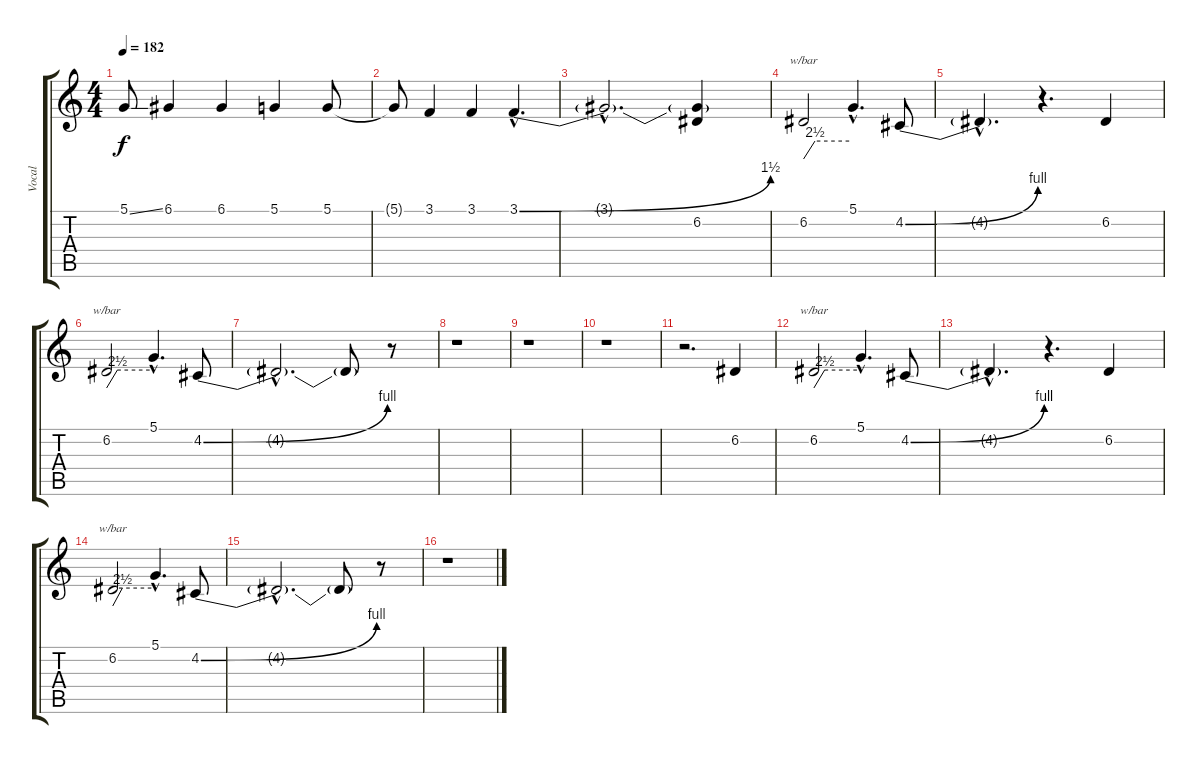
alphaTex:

\track ("Vocal" "Vocal") {instrument flute}
\staff {score tabs}
\tuning (D4 A3 F3 C3 G2 C2) {hide}
\ts (4 4)
\tempo 182
\clef g2
\ks c
5.1{ss}.8{dy f} 6.1.4 6.1.4 5.1.4 5.1.8 |
5.1{t}.8 3.1.4 3.1.4 3.1{be (bend 0 0 60 6) hac}.4{d} |
3.1{hac t}.2{d} (3.1{t} 6.2).4 |
6.2.2{tbe (custom default 0 0 15 10 60 10)} 5.1{hac}.4{d} 4.2{be (bend 0 0 60 4)}.8 |
4.2{hac t}.4{d} r.4{d} 6.2.4 |
6.2.2{tbe (custom default 0 0 15 10 60 10)} 5.1{hac}.4{d} 4.2{be (bend 0 0 60 4)}.8 |
4.2{hac t}.2{d} 4.2{t}.8 r.8 |
r.1 |
r.1 |
r.1 |
r.2{d} 6.2.4 |
6.2.2{tbe (custom default 0 0 15 10 60 10)} 5.1{hac}.4{d} 4.2{be (bend 0 0 60 4)}.8 |
4.2{hac t}.4{d} r.4{d} 6.2.4 |
6.2.2{tbe (custom default 0 0 15 10 60 10)} 5.1{hac}.4{d} 4.2{be (bend 0 0 60 4)}.8 |
4.2{hac t}.2{d} 4.2{t}.8 r.8 |
r.1
